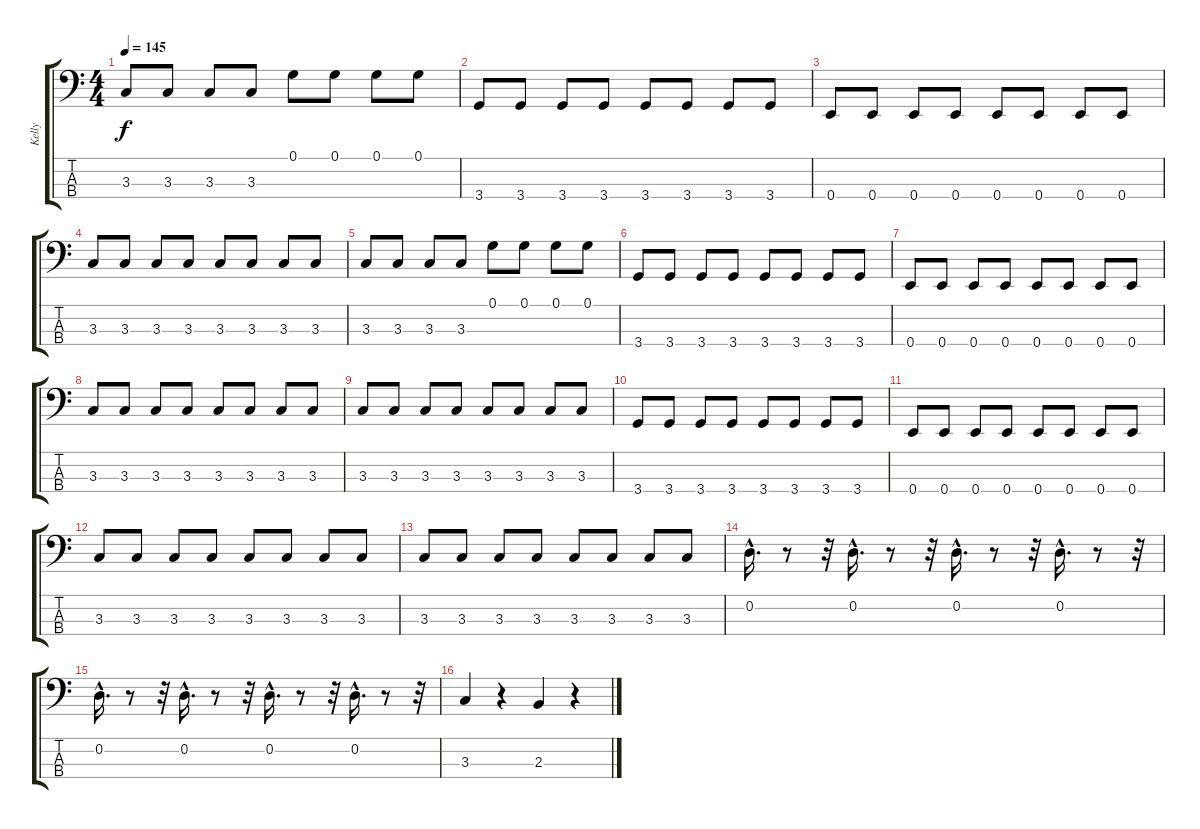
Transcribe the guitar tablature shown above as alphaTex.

\track ("Kelly" "Kelly") {instrument electricbasspick}
\staff {score tabs}
\tuning (G2 D2 A1 E1) {hide}
\ts (4 4)
\tempo 145
\clef f4
\ks c
3.3.8{dy f} 3.3.8 3.3.8 3.3.8 0.1.8 0.1.8 0.1.8 0.1.8 |
3.4.8 3.4.8 3.4.8 3.4.8 3.4.8 3.4.8 3.4.8 3.4.8 |
0.4.8 0.4.8 0.4.8 0.4.8 0.4.8 0.4.8 0.4.8 0.4.8 |
3.3.8 3.3.8 3.3.8 3.3.8 3.3.8 3.3.8 3.3.8 3.3.8 |
3.3.8 3.3.8 3.3.8 3.3.8 0.1.8 0.1.8 0.1.8 0.1.8 |
3.4.8 3.4.8 3.4.8 3.4.8 3.4.8 3.4.8 3.4.8 3.4.8 |
0.4.8 0.4.8 0.4.8 0.4.8 0.4.8 0.4.8 0.4.8 0.4.8 |
3.3.8 3.3.8 3.3.8 3.3.8 3.3.8 3.3.8 3.3.8 3.3.8 |
3.3.8 3.3.8 3.3.8 3.3.8 3.3.8 3.3.8 3.3.8 3.3.8 |
3.4.8 3.4.8 3.4.8 3.4.8 3.4.8 3.4.8 3.4.8 3.4.8 |
0.4.8 0.4.8 0.4.8 0.4.8 0.4.8 0.4.8 0.4.8 0.4.8 |
3.3.8 3.3.8 3.3.8 3.3.8 3.3.8 3.3.8 3.3.8 3.3.8 |
3.3.8 3.3.8 3.3.8 3.3.8 3.3.8 3.3.8 3.3.8 3.3.8 |
0.2{hac}.16{d} r.8 r.32 0.2{hac}.16{d} r.8 r.32 0.2{hac}.16{d} r.8 r.32 0.2{hac}.16{d} r.8 r.32 |
0.2{hac}.16{d} r.8 r.32 0.2{hac}.16{d} r.8 r.32 0.2{hac}.16{d} r.8 r.32 0.2{hac}.16{d} r.8 r.32 |
3.3.4 r.4 2.3.4 r.4
